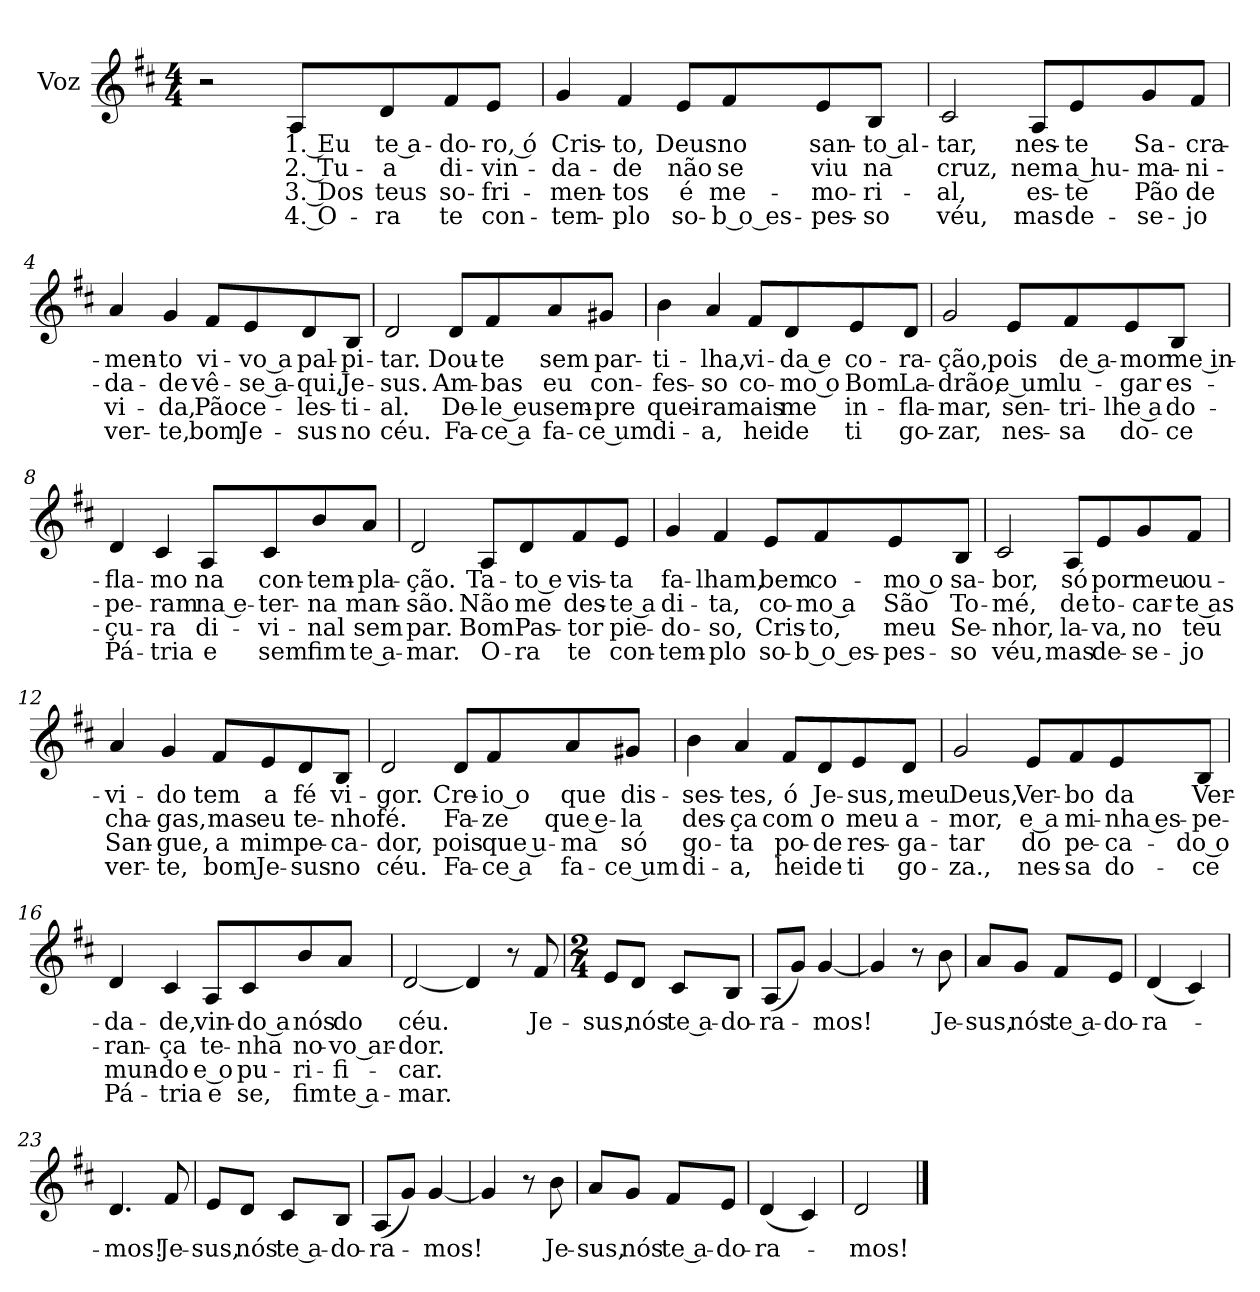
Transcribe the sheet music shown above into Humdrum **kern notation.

**kern	**text	**text	**text	**text
*part1	*part1	*part1	*part1	*part1
*staff1	*staff1	*staff1	*staff1	*staff1
*I"Voz	*	*	*	*
*I'Vo.	*	*	*	*
*clefG2	*	*	*	*
*k[f#c#]	*	*	*	*
*M4/4	*	*	*	*
*MM80	*	*	*	*
=1	=1	=1	=1	=1
2r	.	.	.	.
!	!LO:LY:b	!LO:LY:b	!LO:LY:b	!LO:LY:b
8A/L	1. Eu	2. Tu-	3. Dos	4. O-
!	!LO:LY:b	!LO:LY:b	!LO:LY:b	!LO:LY:b
8d/	te a-	-a	teus	-ra
!	!LO:LY:b	!LO:LY:b	!LO:LY:b	!LO:LY:b
8f#/	-do-	di-	so-	te
!	!LO:LY:b	!LO:LY:b	!LO:LY:b	!LO:LY:b
8e/J	-ro, ó	-vin-	-fri-	con-
=2	=2	=2	=2	=2
!	!LO:LY:b	!LO:LY:b	!LO:LY:b	!LO:LY:b
4g/	Cris-	-da-	-men-	-tem-
!	!LO:LY:b	!LO:LY:b	!LO:LY:b	!LO:LY:b
4f#/	-to,	-de	-tos	-plo
!	!LO:LY:b	!LO:LY:b	!LO:LY:b	!LO:LY:b
8e/L	Deus	não	é	so-
!	!LO:LY:b	!LO:LY:b	!LO:LY:b	!LO:LY:b
8f#/	no	se	me-	-b o es-
!	!LO:LY:b	!LO:LY:b	!LO:LY:b	!LO:LY:b
8e/	san-	viu	-mo-	-pes-
!	!LO:LY:b	!LO:LY:b	!LO:LY:b	!LO:LY:b
8B/J	-to al-	na	-ri-	-so
=3	=3	=3	=3	=3
!	!LO:LY:b	!LO:LY:b	!LO:LY:b	!LO:LY:b
2c#/	-tar,	cruz,	-al,	véu,
!	!LO:LY:b	!LO:LY:b	!LO:LY:b	!LO:LY:b
8A/L	nes-	nem	es-	mas
!	!LO:LY:b	!LO:LY:b	!LO:LY:b	!LO:LY:b
8e/	-te	a hu-	-te	de-
!	!LO:LY:b	!LO:LY:b	!LO:LY:b	!LO:LY:b
8g/	Sa-	-ma-	Pão	-se-
!	!LO:LY:b	!LO:LY:b	!LO:LY:b	!LO:LY:b
8f#/J	-cra-	-ni-	de	-jo
=4	=4	=4	=4	=4
!	!LO:LY:b	!LO:LY:b	!LO:LY:b	!LO:LY:b
4a/	-men-	-da-	vi-	ver-
!	!LO:LY:b	!LO:LY:b	!LO:LY:b	!LO:LY:b
4g/	-to	-de	-da,	-te,
!	!LO:LY:b	!LO:LY:b	!LO:LY:b	!LO:LY:b
8f#/L	vi-	vê-	Pão	bom
!	!LO:LY:b	!LO:LY:b	!LO:LY:b	!LO:LY:b
8e/	-vo a	-se a-	ce-	Je-
!	!LO:LY:b	!LO:LY:b	!LO:LY:b	!LO:LY:b
8d/	pal-	-qui,	-les-	-sus
!	!LO:LY:b	!LO:LY:b	!LO:LY:b	!LO:LY:b
8B/J	-pi-	Je-	-ti-	no
!!LO:LB:g=z
=5	=5	=5	=5	=5
!	!LO:LY:b	!LO:LY:b	!LO:LY:b	!LO:LY:b
2d/	-tar.	-sus.	-al.	céu.
!	!LO:LY:b	!LO:LY:b	!LO:LY:b	!LO:LY:b
8d/L	Dou-	Am-	De-	Fa-
!	!LO:LY:b	!LO:LY:b	!LO:LY:b	!LO:LY:b
8f#/	-te	-bas	-le eu	-ce a
!	!LO:LY:b	!LO:LY:b	!LO:LY:b	!LO:LY:b
8a/	sem	eu	sem-	fa-
!	!LO:LY:b	!LO:LY:b	!LO:LY:b	!LO:LY:b
8g#X/J	par-	con-	-pre	-ce um
=6	=6	=6	=6	=6
!	!LO:LY:b	!LO:LY:b	!LO:LY:b	!LO:LY:b
4b\	-ti-	-fes-	quei-	di-
!	!LO:LY:b	!LO:LY:b	!LO:LY:b	!LO:LY:b
4a/	-lha,	-so	-ra	-a,
!	!LO:LY:b	!LO:LY:b	!LO:LY:b	!LO:LY:b
8f#/L	vi-	co-	mais	hei
!	!LO:LY:b	!LO:LY:b	!LO:LY:b	!LO:LY:b
8d/	-da e	-mo o	me	de
!	!LO:LY:b	!LO:LY:b	!LO:LY:b	!LO:LY:b
8e/	co-	Bom	in-	ti
!	!LO:LY:b	!LO:LY:b	!LO:LY:b	!LO:LY:b
8d/J	-ra-	La-	-fla-	go-
=7	=7	=7	=7	=7
!	!LO:LY:b	!LO:LY:b	!LO:LY:b	!LO:LY:b
2g/	-ção,	-drão,	-mar,	-zar,
!	!LO:LY:b	!LO:LY:b	!LO:LY:b	!LO:LY:b
8e/L	pois	e um	sen-	nes-
!	!LO:LY:b	!LO:LY:b	!LO:LY:b	!LO:LY:b
8f#/	de a-	lu-	-tri-	-sa
!	!LO:LY:b	!LO:LY:b	!LO:LY:b	!LO:LY:b
8e/	-mor	-gar	-lhe a	do-
!	!LO:LY:b	!LO:LY:b	!LO:LY:b	!LO:LY:b
8B/J	me in-	es-	do-	-ce
=8	=8	=8	=8	=8
!	!LO:LY:b	!LO:LY:b	!LO:LY:b	!LO:LY:b
4d/	-fla-	-pe-	-çu-	Pá-
!	!LO:LY:b	!LO:LY:b	!LO:LY:b	!LO:LY:b
4c#/	-mo	-ram	-ra	-tria
!	!LO:LY:b	!LO:LY:b	!LO:LY:b	!LO:LY:b
8A/L	na	na e-	di-	e
!	!LO:LY:b	!LO:LY:b	!LO:LY:b	!LO:LY:b
8c#/	con-	-ter-	-vi-	sem
!	!LO:LY:b	!LO:LY:b	!LO:LY:b	!LO:LY:b
8b/	-tem-	-na	-nal	fim
!	!LO:LY:b	!LO:LY:b	!LO:LY:b	!LO:LY:b
8a/J	-pla-	man-	sem	te a-
!!LO:LB:g=z
=9	=9	=9	=9	=9
!	!LO:LY:b	!LO:LY:b	!LO:LY:b	!LO:LY:b
2d/	-ção.	-são.	par.	-mar.
!	!LO:LY:b	!LO:LY:b	!LO:LY:b	!LO:LY:b
8A/L	Ta-	Não	Bom	O-
!	!LO:LY:b	!LO:LY:b	!LO:LY:b	!LO:LY:b
8d/	-to e	me	Pas-	-ra
!	!LO:LY:b	!LO:LY:b	!LO:LY:b	!LO:LY:b
8f#/	vis-	des-	-tor	te
!	!LO:LY:b	!LO:LY:b	!LO:LY:b	!LO:LY:b
8e/J	-ta	-te a	pie-	con-
=10	=10	=10	=10	=10
!	!LO:LY:b	!LO:LY:b	!LO:LY:b	!LO:LY:b
4g/	fa-	di-	-do-	-tem-
!	!LO:LY:b	!LO:LY:b	!LO:LY:b	!LO:LY:b
4f#/	-lham,	-ta,	-so,	-plo
!	!LO:LY:b	!LO:LY:b	!LO:LY:b	!LO:LY:b
8e/L	bem	co-	Cris-	so-
!	!LO:LY:b	!LO:LY:b	!LO:LY:b	!LO:LY:b
8f#/	co-	-mo a	-to,	-b o es-
!	!LO:LY:b	!LO:LY:b	!LO:LY:b	!LO:LY:b
8e/	-mo o	São	meu	-pes-
!	!LO:LY:b	!LO:LY:b	!LO:LY:b	!LO:LY:b
8B/J	sa-	To-	Se-	-so
=11	=11	=11	=11	=11
!	!LO:LY:b	!LO:LY:b	!LO:LY:b	!LO:LY:b
2c#/	-bor,	-mé,	-nhor,	véu,
!	!LO:LY:b	!LO:LY:b	!LO:LY:b	!LO:LY:b
8A/L	só	de	la-	mas
!	!LO:LY:b	!LO:LY:b	!LO:LY:b	!LO:LY:b
8e/	por	to-	-va,	de-
!	!LO:LY:b	!LO:LY:b	!LO:LY:b	!LO:LY:b
8g/	meu	-car-	no	-se-
!	!LO:LY:b	!LO:LY:b	!LO:LY:b	!LO:LY:b
8f#/J	ou-	-te as	teu	-jo
=12	=12	=12	=12	=12
!	!LO:LY:b	!LO:LY:b	!LO:LY:b	!LO:LY:b
4a/	-vi-	cha-	San-	ver-
!	!LO:LY:b	!LO:LY:b	!LO:LY:b	!LO:LY:b
4g/	-do	-gas,	-gue,	-te,
!	!LO:LY:b	!LO:LY:b	!LO:LY:b	!LO:LY:b
8f#/L	tem	mas	a	bom
!	!LO:LY:b	!LO:LY:b	!LO:LY:b	!LO:LY:b
8e/	a	eu	mim	Je-
!	!LO:LY:b	!LO:LY:b	!LO:LY:b	!LO:LY:b
8d/	fé	te-	pe-	-sus
!	!LO:LY:b	!LO:LY:b	!LO:LY:b	!LO:LY:b
8B/J	vi-	-nho	-ca-	no
!!LO:LB:g=z
=13	=13	=13	=13	=13
!	!LO:LY:b	!LO:LY:b	!LO:LY:b	!LO:LY:b
2d/	-gor.	fé.	-dor,	céu.
!	!LO:LY:b	!LO:LY:b	!LO:LY:b	!LO:LY:b
8d/L	Cre-	Fa-	pois	Fa-
!	!LO:LY:b	!LO:LY:b	!LO:LY:b	!LO:LY:b
8f#/	-io o	-ze	que u-	-ce a
!	!LO:LY:b	!LO:LY:b	!LO:LY:b	!LO:LY:b
8a/	que	que e-	-ma	fa-
!	!LO:LY:b	!LO:LY:b	!LO:LY:b	!LO:LY:b
8g#X/J	dis-	-la	só	-ce um
=14	=14	=14	=14	=14
!	!LO:LY:b	!LO:LY:b	!LO:LY:b	!LO:LY:b
4b\	-ses-	des-	go-	di-
!	!LO:LY:b	!LO:LY:b	!LO:LY:b	!LO:LY:b
4a/	-tes,	-ça	-ta	-a,
!	!LO:LY:b	!LO:LY:b	!LO:LY:b	!LO:LY:b
8f#/L	ó	com	po-	hei
!	!LO:LY:b	!LO:LY:b	!LO:LY:b	!LO:LY:b
8d/	Je-	o	-de	de
!	!LO:LY:b	!LO:LY:b	!LO:LY:b	!LO:LY:b
8e/	-sus,	meu	res-	ti
!	!LO:LY:b	!LO:LY:b	!LO:LY:b	!LO:LY:b
8d/J	meu	a-	-ga-	go-
=15	=15	=15	=15	=15
!	!LO:LY:b	!LO:LY:b	!LO:LY:b	!LO:LY:b
2g/	Deus,	-mor,	-tar	-za.,
!	!LO:LY:b	!LO:LY:b	!LO:LY:b	!LO:LY:b
8e/L	Ver-	e a	do	nes-
!	!LO:LY:b	!LO:LY:b	!LO:LY:b	!LO:LY:b
8f#/	-bo	mi-	pe-	-sa
!	!LO:LY:b	!LO:LY:b	!LO:LY:b	!LO:LY:b
8e/	da	-nha es-	-ca-	do-
!	!LO:LY:b	!LO:LY:b	!LO:LY:b	!LO:LY:b
8B/J	Ver-	-pe-	-do o	-ce
=16	=16	=16	=16	=16
!	!LO:LY:b	!LO:LY:b	!LO:LY:b	!LO:LY:b
4d/	-da-	-ran-	mun-	Pá-
!	!LO:LY:b	!LO:LY:b	!LO:LY:b	!LO:LY:b
4c#/	-de,	-ça	-do	-tria
!	!LO:LY:b	!LO:LY:b	!LO:LY:b	!LO:LY:b
8A/L	vin-	te-	e o	e
!	!LO:LY:b	!LO:LY:b	!LO:LY:b	!LO:LY:b
8c#/	-do a	-nha	pu-	se,
!	!LO:LY:b	!LO:LY:b	!LO:LY:b	!LO:LY:b
8b/	nós	no-	-ri-	fim
!	!LO:LY:b	!LO:LY:b	!LO:LY:b	!LO:LY:b
8a/J	do	-vo ar-	-fi-	te a-
!!LO:LB:g=z
=17	=17	=17	=17	=17
!	!LO:LY:b	!LO:LY:b	!LO:LY:b	!LO:LY:b
[2d/	céu.	-dor.	-car.	-mar.
4d/]	.	.	.	.
8r	.	.	.	.
!	!LO:LY:b	!	!	!
8f#/	Je-	.	.	.
=18	=18	=18	=18	=18
*M2/4	*	*	*	*
!	!LO:LY:b	!	!	!
8e/L	-sus,	.	.	.
!	!LO:LY:b	!	!	!
8d/J	nós	.	.	.
!	!LO:LY:b	!	!	!
8c#/L	te a-	.	.	.
!	!LO:LY:b	!	!	!
8B/J	-do-	.	.	.
=19	=19	=19	=19	=19
!	!LO:LY:b	!	!	!
(<8A/L	-ra-	.	.	.
8g/J)	.	.	.	.
!	!LO:LY:b	!	!	!
[4g/	-mos!	.	.	.
=20	=20	=20	=20	=20
4g/]	.	.	.	.
8r	.	.	.	.
!	!LO:LY:b	!	!	!
8b\	Je-	.	.	.
=21	=21	=21	=21	=21
!	!LO:LY:b	!	!	!
8a/L	-sus,	.	.	.
!	!LO:LY:b	!	!	!
8g/J	nós	.	.	.
!	!LO:LY:b	!	!	!
8f#/L	te a-	.	.	.
!	!LO:LY:b	!	!	!
8e/J	-do-	.	.	.
=22	=22	=22	=22	=22
!	!LO:LY:b	!	!	!
(<4d/	-ra-	.	.	.
4c#/)	.	.	.	.
=23	=23	=23	=23	=23
!	!LO:LY:b	!	!	!
4.d/	-mos!	.	.	.
!	!LO:LY:b	!	!	!
8f#/	Je-	.	.	.
!!LO:LB:g=z
=24	=24	=24	=24	=24
!	!LO:LY:b	!	!	!
8e/L	-sus,	.	.	.
!	!LO:LY:b	!	!	!
8d/J	nós	.	.	.
!	!LO:LY:b	!	!	!
8c#/L	te a-	.	.	.
!	!LO:LY:b	!	!	!
8B/J	-do-	.	.	.
=25	=25	=25	=25	=25
!	!LO:LY:b	!	!	!
(<8A/L	-ra-	.	.	.
8g/J)	.	.	.	.
!	!LO:LY:b	!	!	!
[4g/	-mos!	.	.	.
=26	=26	=26	=26	=26
4g/]	.	.	.	.
8r	.	.	.	.
!	!LO:LY:b	!	!	!
8b\	Je-	.	.	.
=27	=27	=27	=27	=27
!	!LO:LY:b	!	!	!
8a/L	-sus,	.	.	.
!	!LO:LY:b	!	!	!
8g/J	nós	.	.	.
!	!LO:LY:b	!	!	!
8f#/L	te a-	.	.	.
!	!LO:LY:b	!	!	!
8e/J	-do-	.	.	.
=28	=28	=28	=28	=28
!	!LO:LY:b	!	!	!
(<4d/	-ra-	.	.	.
4c#/)	.	.	.	.
=29	=29	=29	=29	=29
!	!LO:LY:b	!	!	!
2d/	-mos!	.	.	.
==	==	==	==	==
*-	*-	*-	*-	*-
